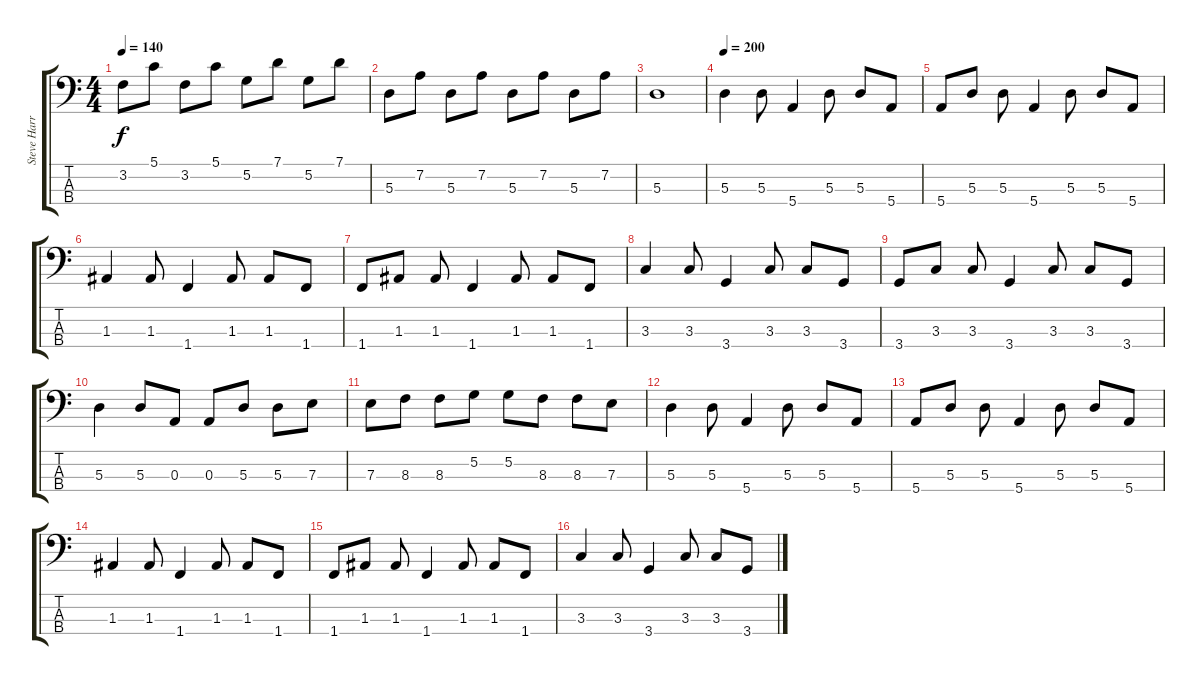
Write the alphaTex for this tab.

\track ("Steve Harris" "Steve Harr") {instrument slapbass2}
\staff {score tabs}
\tuning (G2 D2 A1 E1) {hide}
\ts (4 4)
\tempo 140
\clef f4
\ks c
3.2.8{dy f} 5.1.8 3.2.8 5.1.8 5.2.8 7.1.8 5.2.8 7.1.8 |
5.3.8 7.2.8 5.3.8 7.2.8 5.3.8 7.2.8 5.3.8 7.2.8 |
5.3.1 |
\tempo 200
5.3.4 5.3.8 5.4.4 5.3.8 5.3.8 5.4.8 |
5.4.8 5.3.8 5.3.8 5.4.4 5.3.8 5.3.8 5.4.8 |
1.3.4 1.3.8 1.4.4 1.3.8 1.3.8 1.4.8 |
1.4.8 1.3.8 1.3.8 1.4.4 1.3.8 1.3.8 1.4.8 |
3.3.4 3.3.8 3.4.4 3.3.8 3.3.8 3.4.8 |
3.4.8 3.3.8 3.3.8 3.4.4 3.3.8 3.3.8 3.4.8 |
5.3.4 5.3.8 0.3.8 0.3.8 5.3.8 5.3.8 7.3.8 |
7.3.8 8.3.8 8.3.8 5.2.8 5.2.8 8.3.8 8.3.8 7.3.8 |
5.3.4 5.3.8 5.4.4 5.3.8 5.3.8 5.4.8 |
5.4.8 5.3.8 5.3.8 5.4.4 5.3.8 5.3.8 5.4.8 |
1.3.4 1.3.8 1.4.4 1.3.8 1.3.8 1.4.8 |
1.4.8 1.3.8 1.3.8 1.4.4 1.3.8 1.3.8 1.4.8 |
3.3.4 3.3.8 3.4.4 3.3.8 3.3.8 3.4.8
